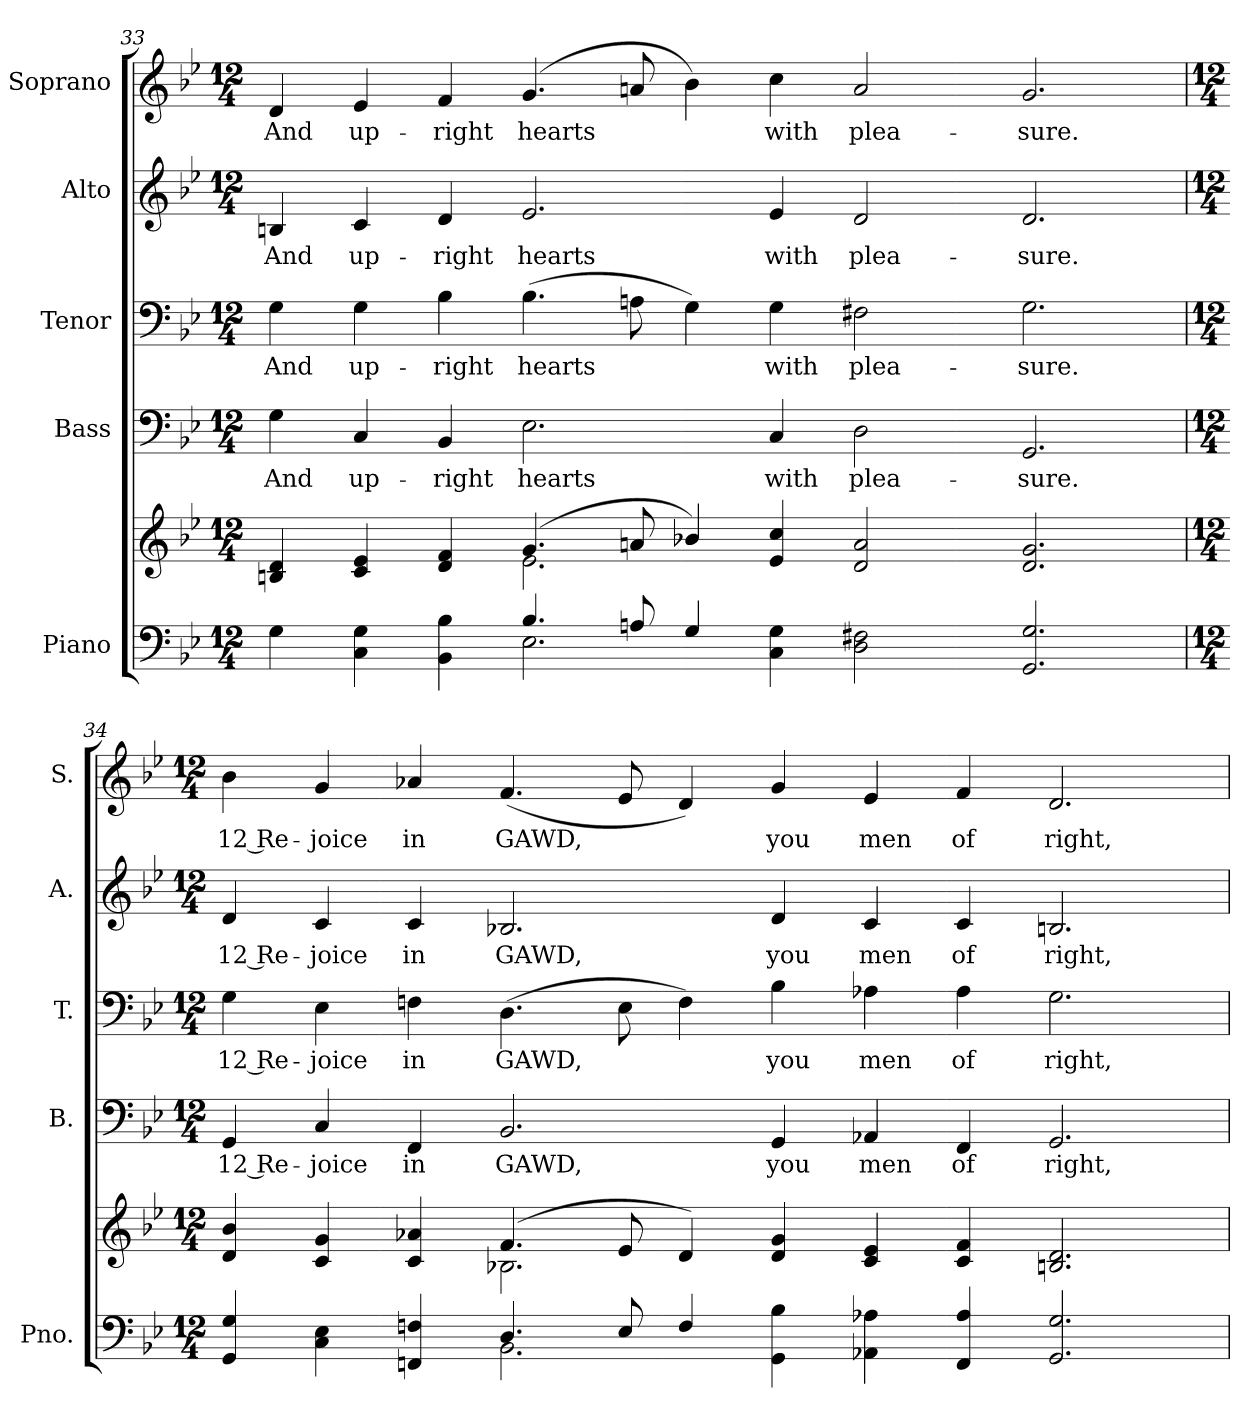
**kern	**kern	**kern	**text	**kern	**text	**kern	**text	**kern	**text
*part5	*part5	*part4	*part4	*part3	*part3	*part2	*part2	*part1	*part1
*staff6	*staff5	*staff4	*staff4	*staff3	*staff3	*staff2	*staff2	*staff1	*staff1
*I"Piano	*	*I"Bass	*	*I"Tenor	*	*I"Alto	*	*I"Soprano	*
*I'Pno.	*	*I'B.	*	*I'T.	*	*I'A.	*	*I'S.	*
!!LO:PB:g=z
*clefF4	*clefG2	*clefF4	*	*clefF4	*	*clefG2	*	*clefG2	*
*k[b-e-]	*k[b-e-]	*k[b-e-]	*	*k[b-e-]	*	*k[b-e-]	*	*k[b-e-]	*
*B-:	*B-:	*B-:	*	*B-:	*	*B-:	*	*B-:	*
*M12/4	*M12/4	*M12/4	*	*M12/4	*	*M12/4	*	*M12/4	*
=33	=33	=33	=33	=33	=33	=33	=33	=33	=33
*^	*^	*	*	*	*	*	*	*	*
!	!	!	!	!	!LO:LY:b:color=#000000	!	!	!	!	!	!
!	!	!	!	!	!	!	!LO:LY:b:color=#000000	!	!	!	!
!	!	!	!	!	!	!	!	!	!LO:LY:b:color=#000000	!	!
!	!	!	!	!	!	!	!	!	!	!	!LO:LY:b:color=#000000
4Gi\	2ryy	4Bni/ 4di	2ryy	4Gi\	And	4Gi\	And	4Bni/	And	4di/	And
!	!	!	!	!	!LO:LY:b:color=#000000	!	!	!	!	!	!
!	!	!	!	!	!	!	!LO:LY:b:color=#000000	!	!	!	!
!	!	!	!	!	!	!	!	!	!LO:LY:b:color=#000000	!	!
!	!	!	!	!	!	!	!	!	!	!	!LO:LY:b:color=#000000
4Ci\ 4Gi	.	4ci/ 4e-i	.	4Ci/	up-	4Gi\	up-	4ci/	up-	4e-i/	up-
!	!	!	!	!	!LO:LY:b:color=#000000	!	!	!	!	!	!
!	!	!	!	!	!	!	!LO:LY:b:color=#000000	!	!	!	!
!	!	!	!	!	!	!	!	!	!LO:LY:b:color=#000000	!	!
!	!	!	!	!	!	!	!	!	!	!	!LO:LY:b:color=#000000
4BB-i\ 4B-i	4ryy	4di/ 4fi	4ryy	4BB-i/	-right	4B-i\	-right	4di/	-right	4fi/	-right
!	!	!	!	!	!LO:LY:b:color=#000000	!	!	!	!	!	!
!	!	!	!	!	!	!	!LO:LY:b:color=#000000	!	!	!	!
!	!	!	!	!	!	!	!	!	!LO:LY:b:color=#000000	!	!
!	!	!	!	!	!	!	!	!	!	!	!LO:LY:b:color=#000000
4.B-i/	2.E-i\	(4.gi/	2.e-i\	2.E-i\	hearts	(4.B-i\	hearts	2.e-i/	hearts	(4.gi/	hearts
8Ani/	.	8ani/	.	.	.	8Ani\	.	.	.	8ani/	.
4Gi/	.	4b-Xi/)	.	.	.	4Gi\)	.	.	.	4b-i\)	.
!	!	!	!	!	!LO:LY:b:color=#000000	!	!	!	!	!	!
!	!	!	!	!	!	!	!LO:LY:b:color=#000000	!	!	!	!
!	!	!	!	!	!	!	!	!	!LO:LY:b:color=#000000	!	!
!	!	!	!	!	!	!	!	!	!	!	!LO:LY:b:color=#000000
4Ci\ 4Gi	2ryy	4e-i/ 4cci	2ryy	4Ci/	with	4Gi\	with	4e-i/	with	4cci\	with
!	!	!	!	!	!LO:LY:b:color=#000000	!	!	!	!	!	!
!	!	!	!	!	!	!	!LO:LY:b:color=#000000	!	!	!	!
!	!	!	!	!	!	!	!	!	!LO:LY:b:color=#000000	!	!
!	!	!	!	!	!	!	!	!	!	!	!LO:LY:b:color=#000000
2Di\ 2F#Xi	.	2di/ 2ai	.	2Di\	plea-	2F#Xi\	plea-	2di/	plea-	2ai/	plea-
.	1ryy	.	1ryy	.	.	.	.	.	.	.	.
!	!	!	!	!	!LO:LY:b:color=#000000	!	!	!	!	!	!
!	!	!	!	!	!	!	!LO:LY:b:color=#000000	!	!	!	!
!	!	!	!	!	!	!	!	!	!LO:LY:b:color=#000000	!	!
!	!	!	!	!	!	!	!	!	!	!	!LO:LY:b:color=#000000
2.GGi/ 2.Gi	.	2.di/ 2.gi	.	2.GGi/	-sure.	2.Gi\	-sure.	2.di/	-sure.	2.gi/	-sure.
=34	=34	=34	=34	=34	=34	=34	=34	=34	=34	=34	=34
*M12/4	*	*M12/4	*	*M12/4	*	*M12/4	*	*M12/4	*	*M12/4	*
!	!	!	!	!	!LO:LY:b:color=#000000	!	!	!	!	!	!
!	!	!	!	!	!	!	!LO:LY:b:color=#000000	!	!	!	!
!	!	!	!	!	!	!	!	!	!LO:LY:b:color=#000000	!	!
!	!	!	!	!	!	!	!	!	!	!	!LO:LY:b:color=#000000
4GGi/ 4Gi	2ryy	4di/ 4b-i	2ryy	4GGi/	12 Re-	4Gi\	12 Re-	4di/	12 Re-	4b-i\	12 Re-
!	!	!	!	!	!LO:LY:b:color=#000000	!	!	!	!	!	!
!	!	!	!	!	!	!	!LO:LY:b:color=#000000	!	!	!	!
!	!	!	!	!	!	!	!	!	!LO:LY:b:color=#000000	!	!
!	!	!	!	!	!	!	!	!	!	!	!LO:LY:b:color=#000000
4Ci\ 4E-i	.	4ci/ 4gi	.	4Ci/	-joice	4E-i\	-joice	4ci/	-joice	4gi/	-joice
!	!	!	!	!	!LO:LY:b:color=#000000	!	!	!	!	!	!
!	!	!	!	!	!	!	!LO:LY:b:color=#000000	!	!	!	!
!	!	!	!	!	!	!	!	!	!LO:LY:b:color=#000000	!	!
!	!	!	!	!	!	!	!	!	!	!	!LO:LY:b:color=#000000
4FFni/ 4Fni	4ryy	4ci/ 4a-Xi	4ryy	4FFi/	in	4Fni\	in	4ci/	in	4a-Xi/	in
!	!	!	!	!	!LO:LY:b:color=#000000	!	!	!	!	!	!
!	!	!	!	!	!	!	!LO:LY:b:color=#000000	!	!	!	!
!	!	!	!	!	!	!	!	!	!LO:LY:b:color=#000000	!	!
!	!	!	!	!	!	!	!	!	!	!	!LO:LY:b:color=#000000
4.Di/	2.BB-i\	(4.fi/	2.B-Xi\	2.BB-i/	GAWD,	(4.Di\	GAWD,	2.B-Xi/	GAWD,	(4.fi/	GAWD,
8E-i/	.	8e-i/	.	.	.	8E-i\	.	.	.	8e-i/	.
4Fi/	.	4di/)	.	.	.	4Fi\)	.	.	.	4di/)	.
!	!	!	!	!	!LO:LY:b:color=#000000	!	!	!	!	!	!
!	!	!	!	!	!	!	!LO:LY:b:color=#000000	!	!	!	!
!	!	!	!	!	!	!	!	!	!LO:LY:b:color=#000000	!	!
!	!	!	!	!	!	!	!	!	!	!	!LO:LY:b:color=#000000
4GGi\ 4B-i	2ryy	4di/ 4gi	2ryy	4GGi/	you	4B-i\	you	4di/	you	4gi/	you
!	!	!	!	!	!LO:LY:b:color=#000000	!	!	!	!	!	!
!	!	!	!	!	!	!	!LO:LY:b:color=#000000	!	!	!	!
!	!	!	!	!	!	!	!	!	!LO:LY:b:color=#000000	!	!
!	!	!	!	!	!	!	!	!	!	!	!LO:LY:b:color=#000000
4AA-Xi\ 4A-Xi	.	4ci/ 4e-i	.	4AA-Xi/	men	4A-Xi\	men	4ci/	men	4e-i/	men
!	!	!	!	!	!LO:LY:b:color=#000000	!	!	!	!	!	!
!	!	!	!	!	!	!	!LO:LY:b:color=#000000	!	!	!	!
!	!	!	!	!	!	!	!	!	!LO:LY:b:color=#000000	!	!
!	!	!	!	!	!	!	!	!	!	!	!LO:LY:b:color=#000000
4FFi/ 4A-i	1ryy	4ci/ 4fi	1ryy	4FFi/	of	4A-i\	of	4ci/	of	4fi/	of
!	!	!	!	!	!LO:LY:b:color=#000000	!	!	!	!	!	!
!	!	!	!	!	!	!	!LO:LY:b:color=#000000	!	!	!	!
!	!	!	!	!	!	!	!	!	!LO:LY:b:color=#000000	!	!
!	!	!	!	!	!	!	!	!	!	!	!LO:LY:b:color=#000000
2.GGi/ 2.Gi	.	2.Bni/ 2.di	.	2.GGi/	right,	2.Gi\	right,	2.Bni/	right,	2.di/	right,
*v	*v	*	*	*	*	*	*	*	*	*	*
*	*v	*v	*	*	*	*	*	*	*	*
=	=	=	=	=	=	=	=	=	=
*-	*-	*-	*-	*-	*-	*-	*-	*-	*-
